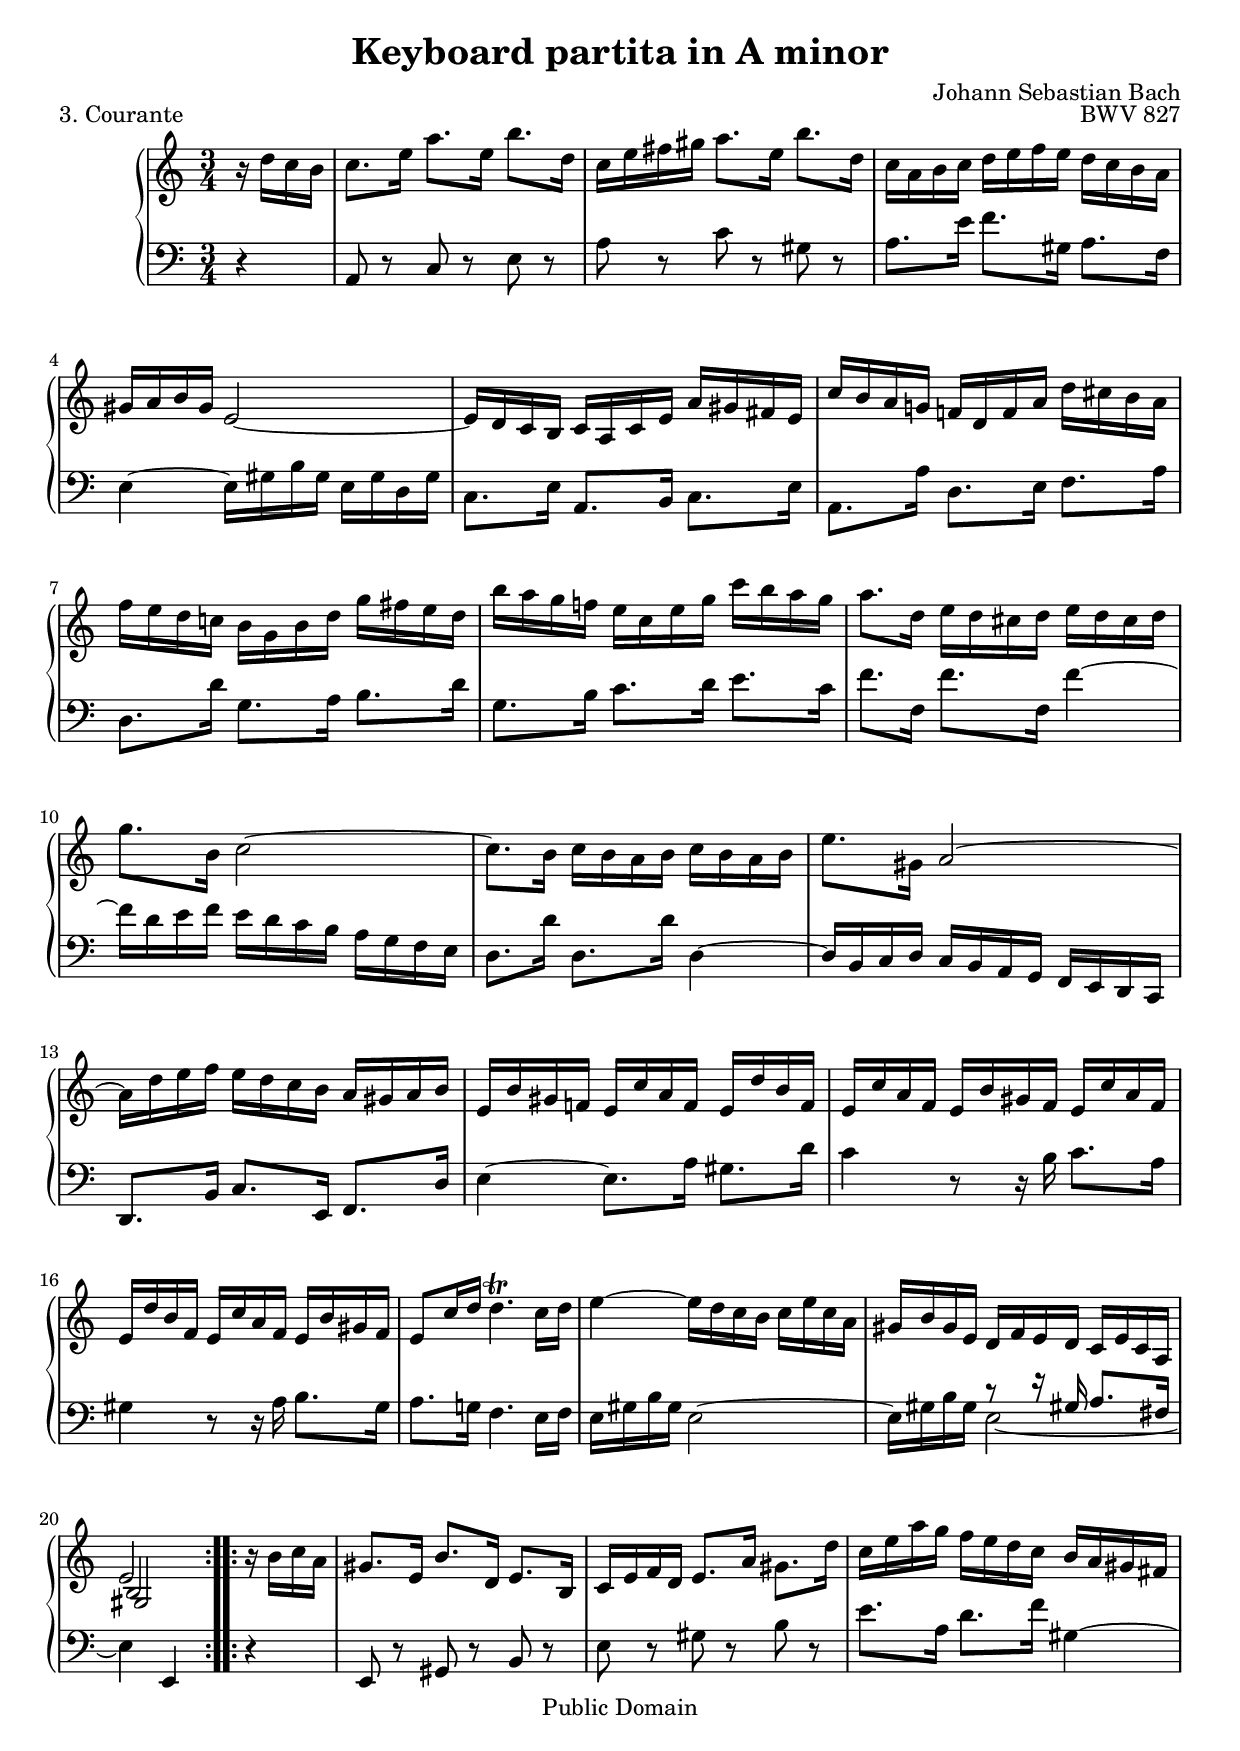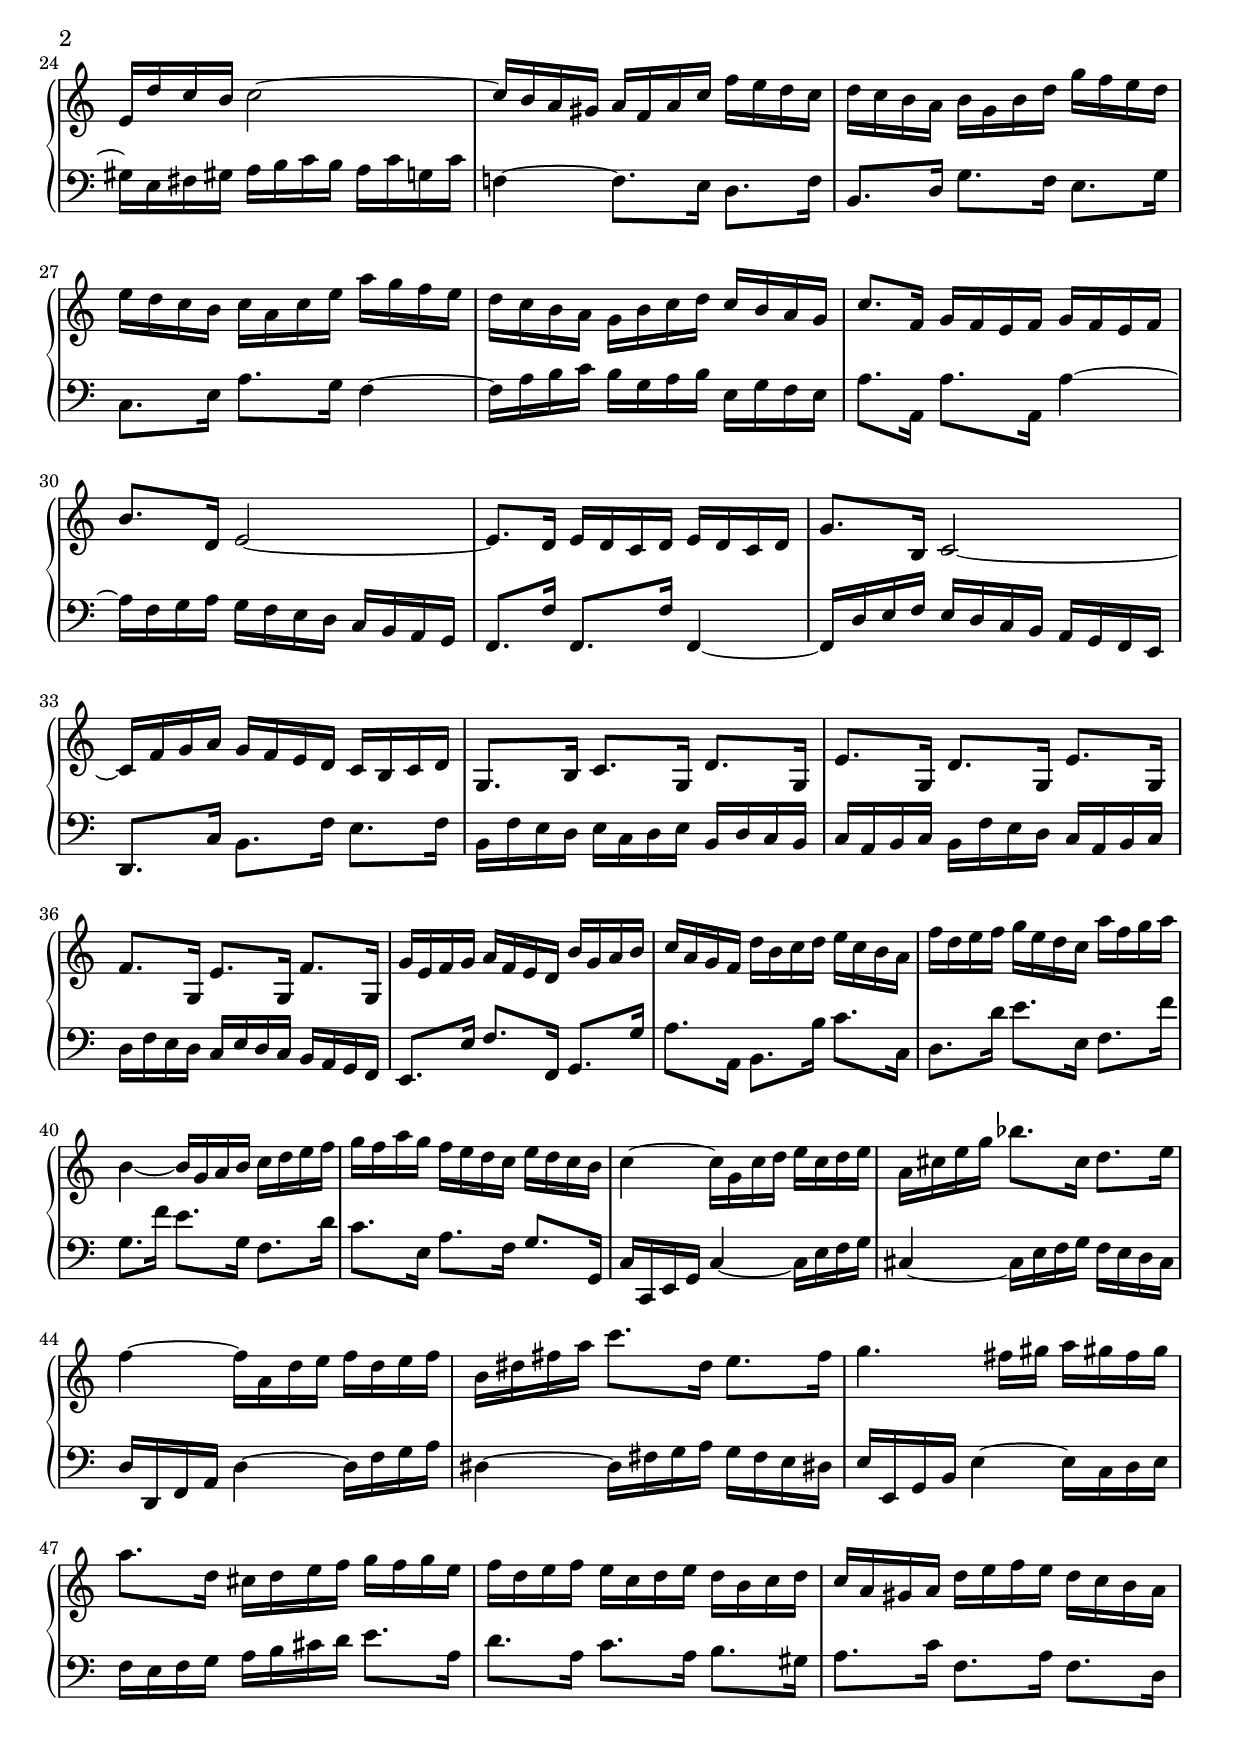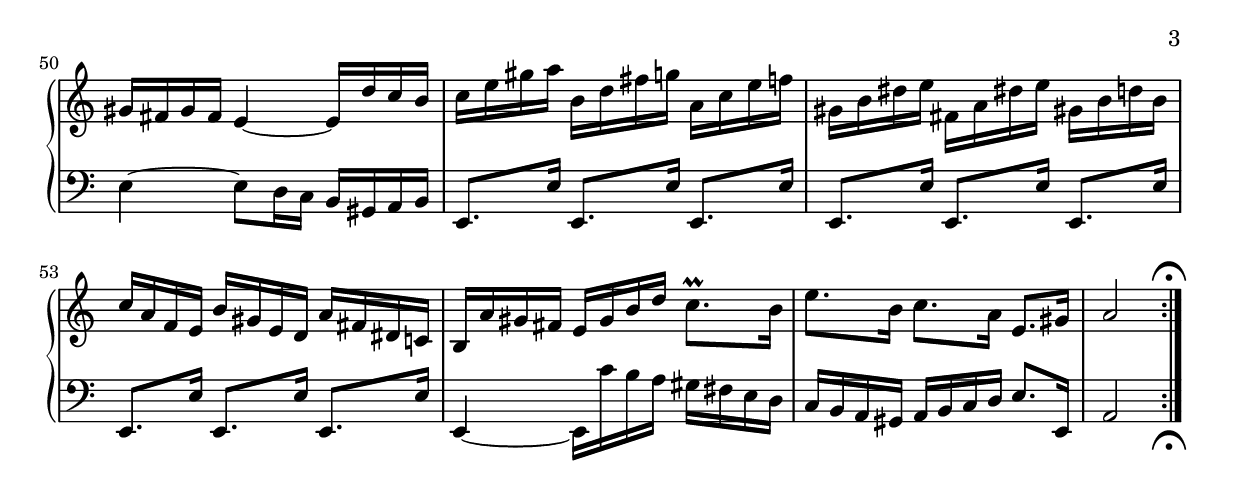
% This file prints Bach BWV 827, movement 3. Courante

\version "2.10.33"

\header
{
  title    	    = "Keyboard partita in A minor"
  composer 	    = "Johann Sebastian Bach"
  opus     	    = "BWV 827"
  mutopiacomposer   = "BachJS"
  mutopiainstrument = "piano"
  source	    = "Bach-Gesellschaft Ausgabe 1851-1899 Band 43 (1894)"
  sourceurl         = "http://imslp.org/wiki/Notebook_for_Anna_Magdalena_Bach_(Bach,_Johann_Sebastian)"
  sourceurltwo      = "http://world.std.com/~swmcd/steven/music/bach/Bach-AnnaMagdalena1725.pdf"
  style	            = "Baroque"
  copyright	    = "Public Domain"
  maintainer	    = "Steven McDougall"
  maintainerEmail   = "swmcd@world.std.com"
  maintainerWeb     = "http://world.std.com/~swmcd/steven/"
}

% Acknowledgments
%
% Wolfgang Suppan <wsu@chello.at>

\include "english.ly"

voiceFive = #(context-spec-music (make-voice-props-set 4) 'Voice)

upper = \relative c''
{
  \clef treble 
  \key a \minor
  \time 3/4

  \repeat volta 2
  {
    \partial 4 r16 d c b              	    |
    c8. e16  a8. e16  b'8. d,16       	    | % 1
    c16 e fs gs  a8. e16  b'8. d,16   	    | % 2
    c16 a b c  d e f e  d c b a       	    | % 3
    gs16 a b gs  e2 ~                 	    | % 4
    e16 d c b  c a c e  a gs fs e     	    | % 5
    c'16 b a g!  f! d f a  d cs b a   	    | % 6
    f'16 e d c!  b g b d  g fs e d    	    | % 7
    b'16 a g f!  e c e g  c b a g      	    | % 8
    a8. d,16  e d cs d  e d cs d      	    | % 9
    g8. b,16  c2 ~                    	    | % 10
    c8. b16  c b a b  c b a b         	    | % 11
    e8. gs,16  a2 ~                   	    | % 12
    a16 d e f  e d c b  a gs a b      	    | % 13
    e,16 b' gs f!  e c' a f  e d' b f 	    | % 14
    e16 c' a f  e b' gs f  e c' a f   	    | % 15
    e16 d' b f  e c' a f  e b' gs f   	    | % 16
    e8 c'16 d d4. \trill c16 d        	    | % 17
    e4 ~  e16 d c b  c e c a          	    | % 18
    gs16 b gs e  d f e d  c e c a     	    | % 19
    << { \voiceOne   e'2 } \\
       { \voiceThree b 2 } \\
       { \voiceFive  gs2 } >>

  }

  \repeat volta 2
  {
    r16 b' c a      	      	   	    | % 20
    gs8. e16  b'8. d,16  e8. b16      	    | % 21
    c16 e f d  e8. a16  gs8. d'16     	    | % 22
    c16 e a g  f e d c  b a gs fs     	    | % 23
    e16 d' c b  c2 ~                  	    | % 24
    c16 b a gs  a f a c  f e d c      	    | % 25
    d16 c b a  b g b d  g f e d       	    | % 26
    e16 d c b  c a c e  a g f e       	    | % 27
    d16 c b a  g b c d  c b a g       	    | % 28
    c8. f,16  g f e f  g f e f        	    | % 29
    b8. d,16  e2 ~                    	    | % 30
    e8. d16  e d c d  e d c d         	    | % 31
    g8. b,16  c2 ~                     	    | % 32
    c16 f g a  g f e d  c b c d       	    | % 33
    g,8. b16  c8. g16  d'8. g,16      	    | % 34
    e'8. g,16  d'8. g,16  e'8. g,16   	    | % 35
    f'8. g,16  e'8. g,16  f'8. g,16   	    | % 36
    g'16 e f g  a f e d  b' g a b     	    | % 37
    c16 a g f  d' b c d  e c b a      	    | % 38
    f'16 d e f  g e d c  a' f g a     	    | % 39
    b,4 ~  b16 g a b  c d e f         	    | % 40
    g16 f a g  f e d c  e d c b       	    | % 41
    c4 ~  c16 g c d  e c d e          	    | % 42
    a,16 cs e g  bf8. cs,16  d8. e16   	    | % 43
    f4 ~  f16 a, d e  f d e f         	    | % 44
    b,16 ds fs a  c8. ds,16  e8. fs16  	    | % 45
    g4. fs16 gs  a gs! fs gs          	    | % 46
    a8. d,16  cs d e f  g f g e       	    | % 47
    f16 d e f  e c d e  d b c d       	    | % 48
    c16 a gs a  d e f e  d c b a      	    | % 49
    gs16 fs gs fs  e4 ~  e16 d' c b   	    | % 50
    c16 e gs a  b, d fs g  a, c e f   	    | % 51
    gs, b ds e  fs, a ds! e  gs,! b d b	    | % 52
    c16 a f e  b' gs e d  a' fs ds c! 	    | % 53
    b16 a' gs fs  e gs b d  c8. \prall b16  | % 54
    e8. b16  c8. a16  e8. gs16              | % 55
    a2
  }

  \override Score.RehearsalMark #'break-visibility = #begin-of-line-invisible
  \override Score.RehearsalMark #'extra-offset = #'( -0.6 . 0.0 )
  \mark \markup { \musicglyph #"scripts.ufermata" }
}

lower =
{
  \clef bass
  \key a \minor
  \time 3/4

  \repeat volta 2
  {
    \partial 4 r4                                |
    a,8 r c r e r              	       		 | % 1
    a8 r c' r gs r             	       		 | % 2
    a8. e'16  f'8. gs16  a8. f16       		 | % 3
    e4 ~  e16 gs b gs  e gs d gs       		 | % 4
    c8. e16  a,8. b,16  c8. e16        		 | % 5
    a,8. a16  d8. e16  f8. a16         		 | % 6
    d8. d'16  g8. a16  b8. d'16        		 | % 7
    g8. b16  c'8. d'16  e'8. c'16      		 | % 8
    f'8. f16  f'8. f16  f'4 ~          		 | % 9
    f'16 d' e' f'  e' d' c' b  a g f e 		 | % 10
    d8. d'16  d8. d'16  d4 ~           		 | % 11
    d16 b, c d  c b, a, g, f, e, d, c, 		 | % 12
    d,8. b,16  c8. e,16  f,8. d16      		 | % 13
    e4 ~  e8. a16  gs8. d'16           		 | % 14
    c'4  r8 r16 b16  c'8. a16          		 | % 15
    gs4  r8 r16 a16  b8. gs16          		 | % 16
    a8. g!16  f4.  e16 f               		 | % 17
    e16 gs b gs  e2 ~                  		 | % 18
    e16 gs b gs << { r8 r16 gs!16  a8. fs16 } \\
		   { e2 ~                   } >> | % 19
    << { s4 e,4 } \\
       { e4 s 4 } >>

  }

  \repeat volta 2
  {
    r4    	       	       		      	 | % 20
    e,8 r gs, r b, r 	       	       	      	 | % 21
    e8 r gs r b r    	       	       	      	 | % 22
    e'8. a16  d'8. f'16  gs4 ~ 	       	      	 | % 23
    gs16 e fs gs  a b c' b  a c' g c'  	      	 | % 24
    f!4 ~  f8. e16  d8. f16            	      	 | % 25
    b,8. d16  g8. f16  e8. g16         	      	 | % 26
    c8. e16  a8. g16  f4 ~             	      	 | % 27
    f16 a b c'  b g a b  e g f e       	      	 | % 28
    a8. a,16  a8. a,16  a4 ~           	      	 | % 29
    a16 f g a  g f e d  c b, a, g,     	      	 | % 30
    f,8. f16  f,8. f16  f,4 ~          	      	 | % 31
    f,16 d e f  e d c b,  a, g, f, e,  	      	 | % 32
    d,8. c16  b,8. f16  e8. f16        	      	 | % 33
    b,16 f e d  e c d e  b, d c b,     	      	 | % 34
    c16 a, b, c  b, f e d  c a, b, c   	      	 | % 35
    d16 f e d  c e d c  b, a, g, f,    	      	 | % 36
    e,8. e16  f8. f,16  g,8. g16       	      	 | % 37
    a8. a,16  b,8. b16  c'8. c16       	      	 | % 38
    d8. d'16  e'8. e16  f8. f'16       	      	 | % 39
    g8. f'16  e'8. g16  f8. d'16       	      	 | % 40
    c'8. e16  a8. f16  g8. g,16        	      	 | % 41
    c16 c, e, g,  c4 ~  c16 e f g      	      	 | % 42
    cs4 ~  cs16 e f g  f e d cs        	      	 | % 43
    d16 d, f, a,  d4 ~  d16 f g a      	      	 | % 44
    ds4 ~  ds16 fs g a  g fs e ds!     	      	 | % 45
    e16 e, g, b,  e4 ~  e16 c d e      	      	 | % 46
    f16 e f g  a b cs' d'  e'8. a16    	      	 | % 47
    d'8. a16  c'8. a16  b8. gs16       	      	 | % 48
    a8. c'16  f8. a16  f8. d16         	      	 | % 49
    e4 ~  e8 d16 c  b, gs, a, b,       	      	 | % 50
    e,8. e16  e,8. e16  e,8. e16       	      	 | % 51
    e,8. e16  e,8. e16  e,8. e16       	      	 | % 52
    e,8. e16  e,8. e16  e,8. e16       	      	 | % 53
    e,4 ~  e,16 c' b a  gs fs e d      	      	 | % 54
    c16 b, a, gs,  a, b, c d  e8. e,16 	      	 | % 55
    a,2
  }

  \override Staff.RehearsalMark #'direction = #-1
  \override Score.RehearsalMark #'extra-offset = #'( -0.6 . 0.0 )
  \mark \markup { \musicglyph #"scripts.dfermata" }
}

\score 
{
  \new PianoStaff
  <<
    \new Staff = upper \upper
    \new Staff = lower \lower
  >>
  
  \layout
  {
    \context 
    {
      \Score
      \remove "Mark_engraver"
    }
    \context 
    {
      \Staff
      \consists "Mark_engraver"
    }
  } 

  \header { piece = "3. Courante" }

  \midi   
  {
  }
}
